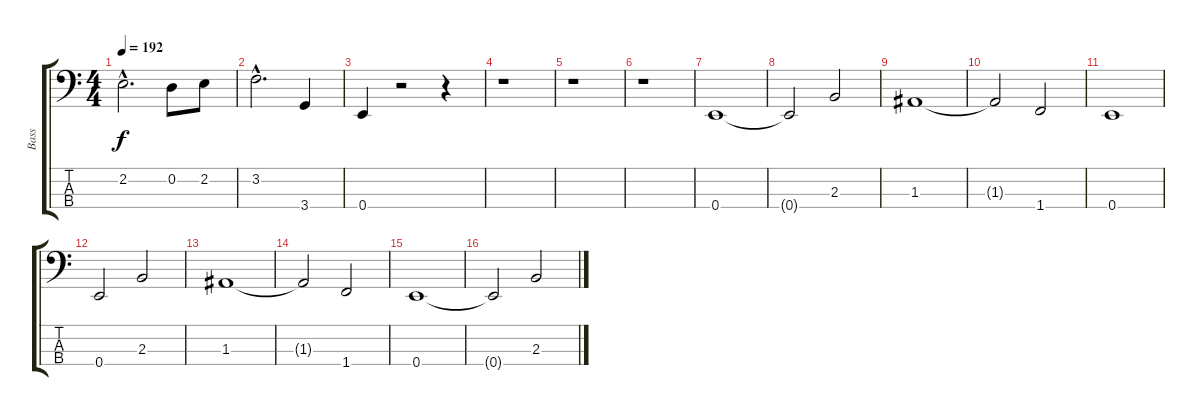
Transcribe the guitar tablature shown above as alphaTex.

\track ("Bass" "Bass") {instrument electricbassfinger}
\staff {score tabs}
\tuning (G2 D2 A1 E1) {hide}
\ts (4 4)
\tempo 192
\clef f4
\ks c
2.2{hac}.2{d dy f instrument electricbassfinger} 0.2.8 2.2.8 |
3.2{hac}.2{d} 3.4.4 |
0.4.4 r.2 r.4 |
r.1 |
r.1 |
r.1 |
0.4.1 |
0.4{t}.2 2.3.2 |
1.3.1 |
1.3{t}.2 1.4.2 |
0.4.1 |
0.4.2 2.3.2 |
1.3.1 |
1.3{t}.2 1.4.2 |
0.4.1 |
0.4{t}.2 2.3.2
